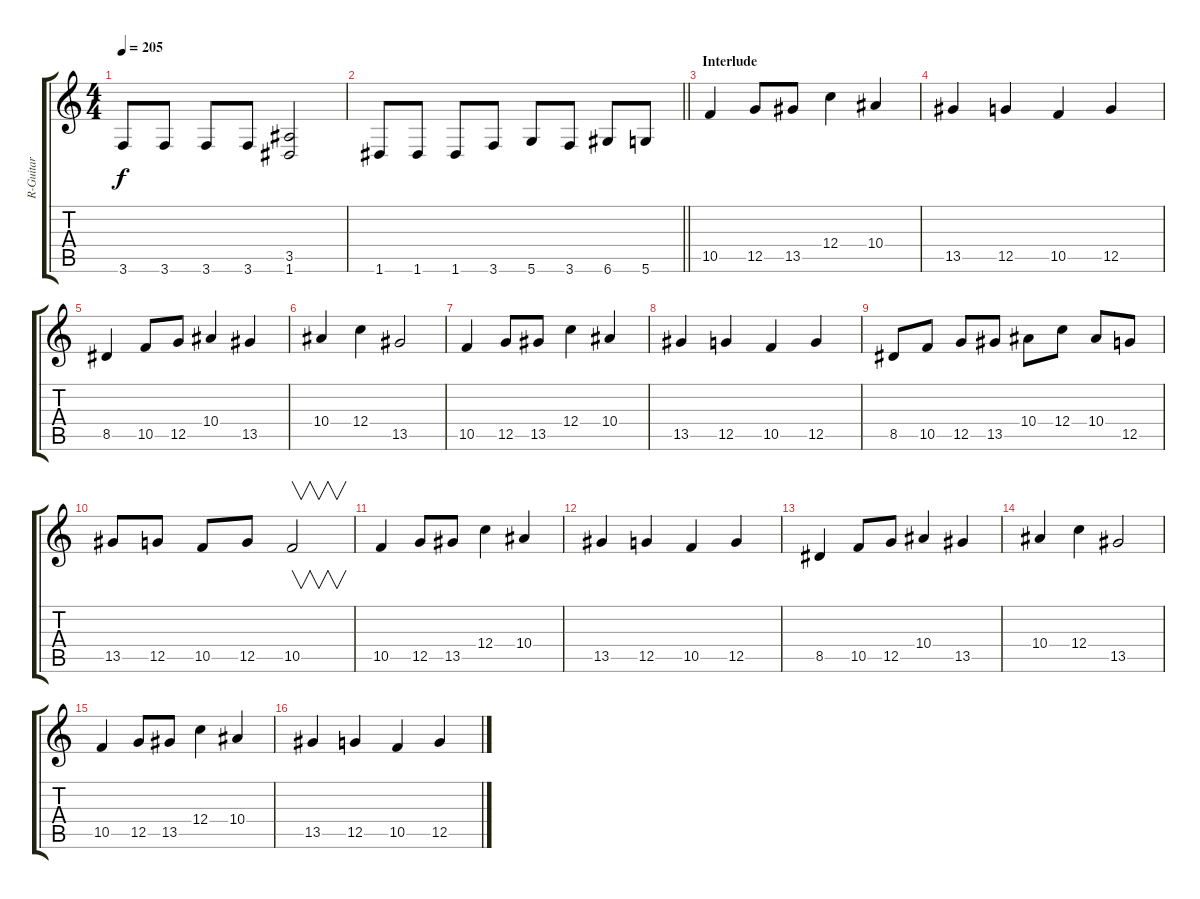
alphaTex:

\track ("R-Guitar" "R-Guitar") {instrument distortionguitar}
\staff {score tabs}
\tuning (D4 A3 F3 C3 G2 D2) {hide}
\ts (4 4)
\tempo 205
\clef g2
\ks c
3.6.8{dy f} 3.6.8 3.6.8 3.6.8 (3.5 1.6).2 |
\barLineRight lightlight
1.6.8 1.6.8 1.6.8 3.6.8 5.6.8 3.6.8 6.6.8 5.6.8 |
\section ("" "Interlude")
10.5.4 12.5.8 13.5.8 12.4.4 10.4.4 |
13.5.4 12.5.4 10.5.4 12.5.4 |
8.5.4 10.5.8 12.5.8 10.4.4 13.5.4 |
10.4.4 12.4.4 13.5.2 |
10.5.4 12.5.8 13.5.8 12.4.4 10.4.4 |
13.5.4 12.5.4 10.5.4 12.5.4 |
8.5.8 10.5.8 12.5.8 13.5.8 10.4.8 12.4.8 10.4.8 12.5.8 |
13.5.8 12.5.8 10.5.8 12.5.8 10.5.2{v} |
10.5.4 12.5.8 13.5.8 12.4.4 10.4.4 |
13.5.4 12.5.4 10.5.4 12.5.4 |
8.5.4 10.5.8 12.5.8 10.4.4 13.5.4 |
10.4.4 12.4.4 13.5.2 |
10.5.4 12.5.8 13.5.8 12.4.4 10.4.4 |
13.5.4 12.5.4 10.5.4 12.5.4
